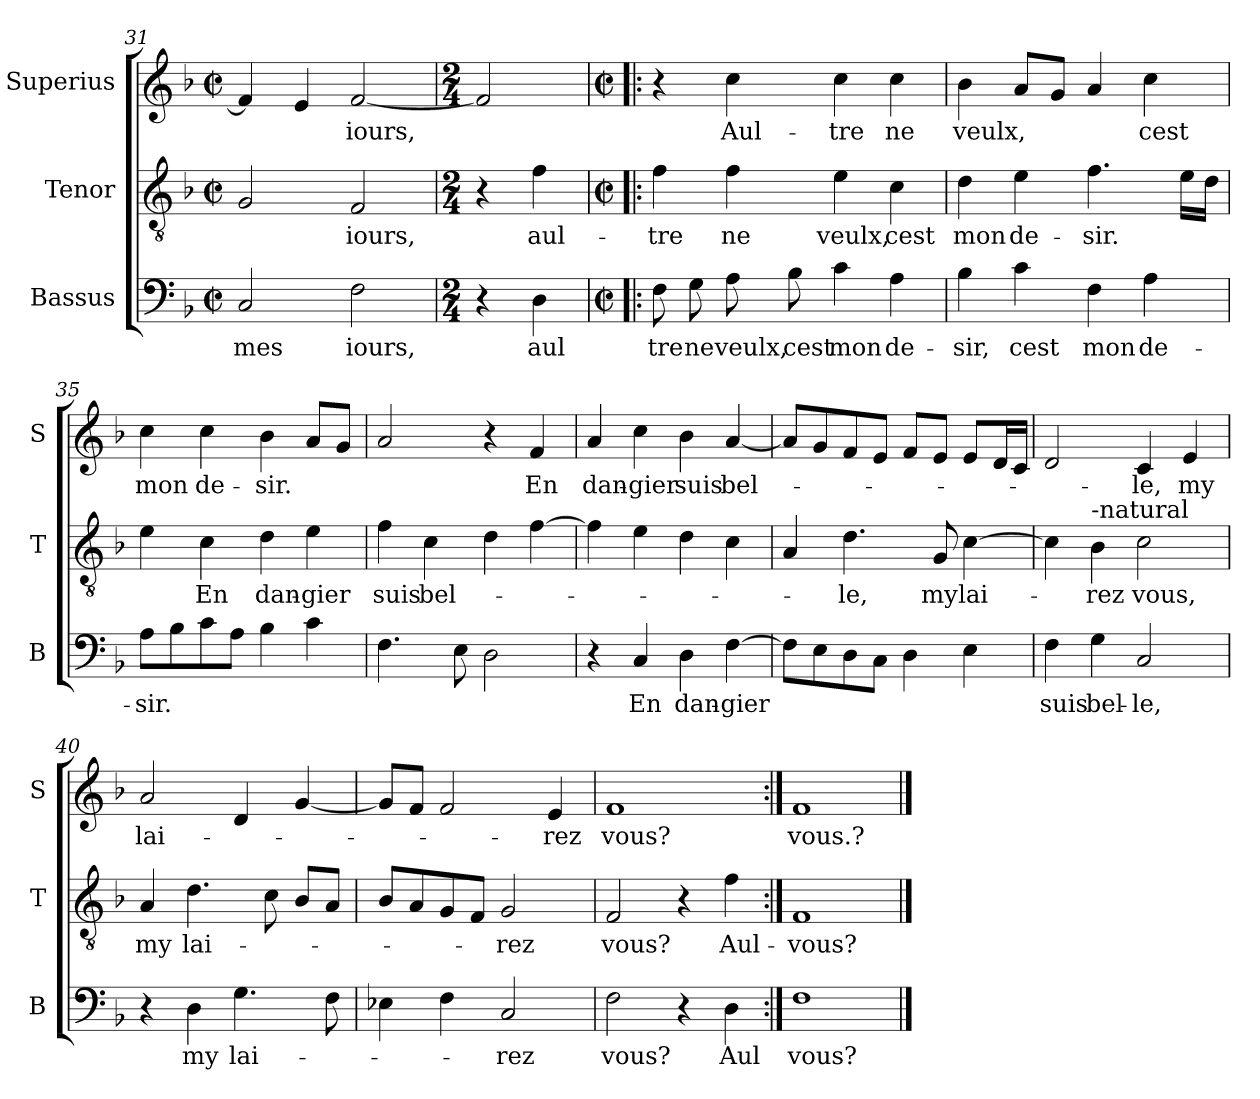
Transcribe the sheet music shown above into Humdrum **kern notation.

**kern	**text	**kern	**text	**kern	**text
*part3	*part3	*part2	*part2	*part1	*part1
*staff3	*staff3	*staff2	*staff2	*staff1	*staff1
*I"Bassus	*	*I"Tenor	*	*I"Superius	*
*I'B	*	*I'T	*	*I'S	*
*clefF4	*	*clefGv2	*	*clefG2	*
*k[b-]	*	*k[b-]	*	*k[b-]	*
*F:	*	*F:	*	*F:	*
*M2/2	*	*M2/2	*	*M2/2	*
*met(c|)	*	*met(c|)	*	*met(c|)	*
=31	=31	=31	=31	=31	=31
!	!LO:LY:b	!	!	!	!
2C/	mes	2G/	.	4f/]	.
.	.	.	.	4e/	.
!	!LO:LY:b	!	!LO:LY:b	!	!LO:LY:b
2F\	iours,	2F/	iours,	[2f/	iours,
=32	=32	=32	=32	=32	=32
*M2/4	*	*M2/4	*	*M2/4	*
4r	.	4r	.	2f/]	.
!	!LO:LY:b	!	!LO:LY:b	!	!
4D\	aul	4f\	aul-	.	.
=33!|:	=33!|:	=33!|:	=33!|:	=33!|:	=33!|:
*M2/2	*	*M2/2	*	*M2/2	*
*met(c|)	*	*met(c|)	*	*met(c|)	*
!	!LO:LY:b	!	!LO:LY:b	!	!
8F\	tre	4f\	-tre	4r	.
!	!LO:LY:b	!	!	!	!
8G\	ne	.	.	.	.
!	!LO:LY:b	!	!LO:LY:b	!	!LO:LY:b
8A\	veulx,	4f\	ne	4cc\	Aul-
!	!LO:LY:b	!	!	!	!
8B-\	cest	.	.	.	.
!	!LO:LY:b	!	!LO:LY:b	!	!LO:LY:b
4c\	mon	4e\	veulx,	4cc\	-tre
!	!LO:LY:b	!	!LO:LY:b	!	!LO:LY:b
4A\	de-	4c\	cest	4cc\	ne
!!LO:LB:g=z
=34	=34	=34	=34	=34	=34
!	!LO:LY:b	!	!LO:LY:b	!	!LO:LY:b
4B-\	-sir,	4d\	mon	4b-\	veulx,
!	!LO:LY:b	!	!LO:LY:b	!	!
4c\	cest	4e\	de-	8a/L	.
.	.	.	.	8g/J	.
!	!LO:LY:b	!	!LO:LY:b	!	!
4F\	mon	4.f\	-sir.	4a/	.
!	!LO:LY:b	!	!	!	!LO:LY:b
4A\	de-	.	.	4cc\	cest
.	.	16e\LL	.	.	.
.	.	16d\JJ	.	.	.
=35	=35	=35	=35	=35	=35
!	!LO:LY:b	!	!	!	!LO:LY:b
8A\L	-sir.	4e\	.	4cc\	mon
8B-\	.	.	.	.	.
!	!	!	!LO:LY:b	!	!LO:LY:b
8c\	.	4c\	En	4cc\	de-
8A\J	.	.	.	.	.
!	!	!	!LO:LY:b	!	!LO:LY:b
4B-\	.	4d\	dan-	4b-\	-sir.
!	!	!	!LO:LY:b	!	!
4c\	.	4e\	-gier	8a/L	.
.	.	.	.	8g/J	.
=36	=36	=36	=36	=36	=36
!	!	!	!LO:LY:b	!	!
4.F\	.	4f\	suis	2a/	.
!	!	!	!LO:LY:b	!	!
.	.	4c\	bel-	.	.
8E\	.	.	.	.	.
2D\	.	4d\	.	4r	.
!	!	!	!	!	!LO:LY:b
.	.	[4f\	.	4f/	En
=37	=37	=37	=37	=37	=37
!	!	!	!	!	!LO:LY:b
4r	.	4f\]	.	4a/	dan-
!	!LO:LY:b	!	!	!	!LO:LY:b
4C/	En	4e\	.	4cc\	-gier
!	!LO:LY:b	!	!	!	!LO:LY:b
4D\	dan-	4d\	.	4b-\	suis
!	!LO:LY:b	!	!	!	!LO:LY:b
[4F\	-gier	4c\	.	[4a/	bel-
=38	=38	=38	=38	=38	=38
8F\L]	.	4A/	.	8a/L]	.
8E\	.	.	.	8g/	.
!	!	!	!LO:LY:b	!	!
8D\	.	4.d\	-le,	8f/	.
8C\J	.	.	.	8e/J	.
4D\	.	.	.	8f/L	.
!	!	!	!LO:LY:b	!	!
.	.	8G/	my	8e/J	.
!	!	!	!LO:LY:b	!	!
4E\	.	[4c\	lai-	8e/L	.
.	.	.	.	16d/L	.
.	.	.	.	16c/JJ	.
!!LO:LB:g=z
=39	=39	=39	=39	=39	=39
!	!LO:LY:b	!	!	!	!
4F\	suis	4c\]	.	2d/	.
!	!	!LO:TX:a:t=-natural	!	!	!
!	!LO:LY:b	!	!LO:LY:b	!	!
4G\	bel-	4B-\	-rez	.	.
!	!LO:LY:b	!	!LO:LY:b	!	!LO:LY:b
2C/	-le,	2c\	vous,	4c/	-le,
!	!	!	!	!	!LO:LY:b
.	.	.	.	4e/	my
=40	=40	=40	=40	=40	=40
!	!	!	!LO:LY:b	!	!LO:LY:b
4r	.	4A/	my	2a/	lai-
!	!LO:LY:b	!	!LO:LY:b	!	!
4D\	my	4.d\	lai-	.	.
!	!LO:LY:b	!	!	!	!
4.G\	lai-	.	.	4d/	.
.	.	8c\	.	.	.
.	.	8B-/L	.	[4g/	.
8F\	.	8A/J	.	.	.
=41	=41	=41	=41	=41	=41
4E-X\	.	8B-/L	.	8g/L]	.
.	.	8A/	.	8f/J	.
4F\	.	8G/	.	2f/	.
.	.	8F/J	.	.	.
!	!LO:LY:b	!	!LO:LY:b	!	!
2C/	-rez	2G/	-rez	.	.
!	!	!	!	!	!LO:LY:b
.	.	.	.	4e/	-rez
=42	=42	=42	=42	=42	=42
!	!LO:LY:b	!	!LO:LY:b	!	!LO:LY:b
2F\	vous?	2F/	vous?	1f	vous?
4r	.	4r	.	.	.
!	!LO:LY:b	!	!LO:LY:b	!	!
4D\	Aul	4f\	Aul-	.	.
=43:|!	=43:|!	=43:|!	=43:|!	=43:|!	=43:|!
!	!LO:LY:b	!	!LO:LY:b	!	!LO:LY:b
1F	vous?	1F	-vous?	1f	vous.?
==	==	==	==	==	==
*-	*-	*-	*-	*-	*-
